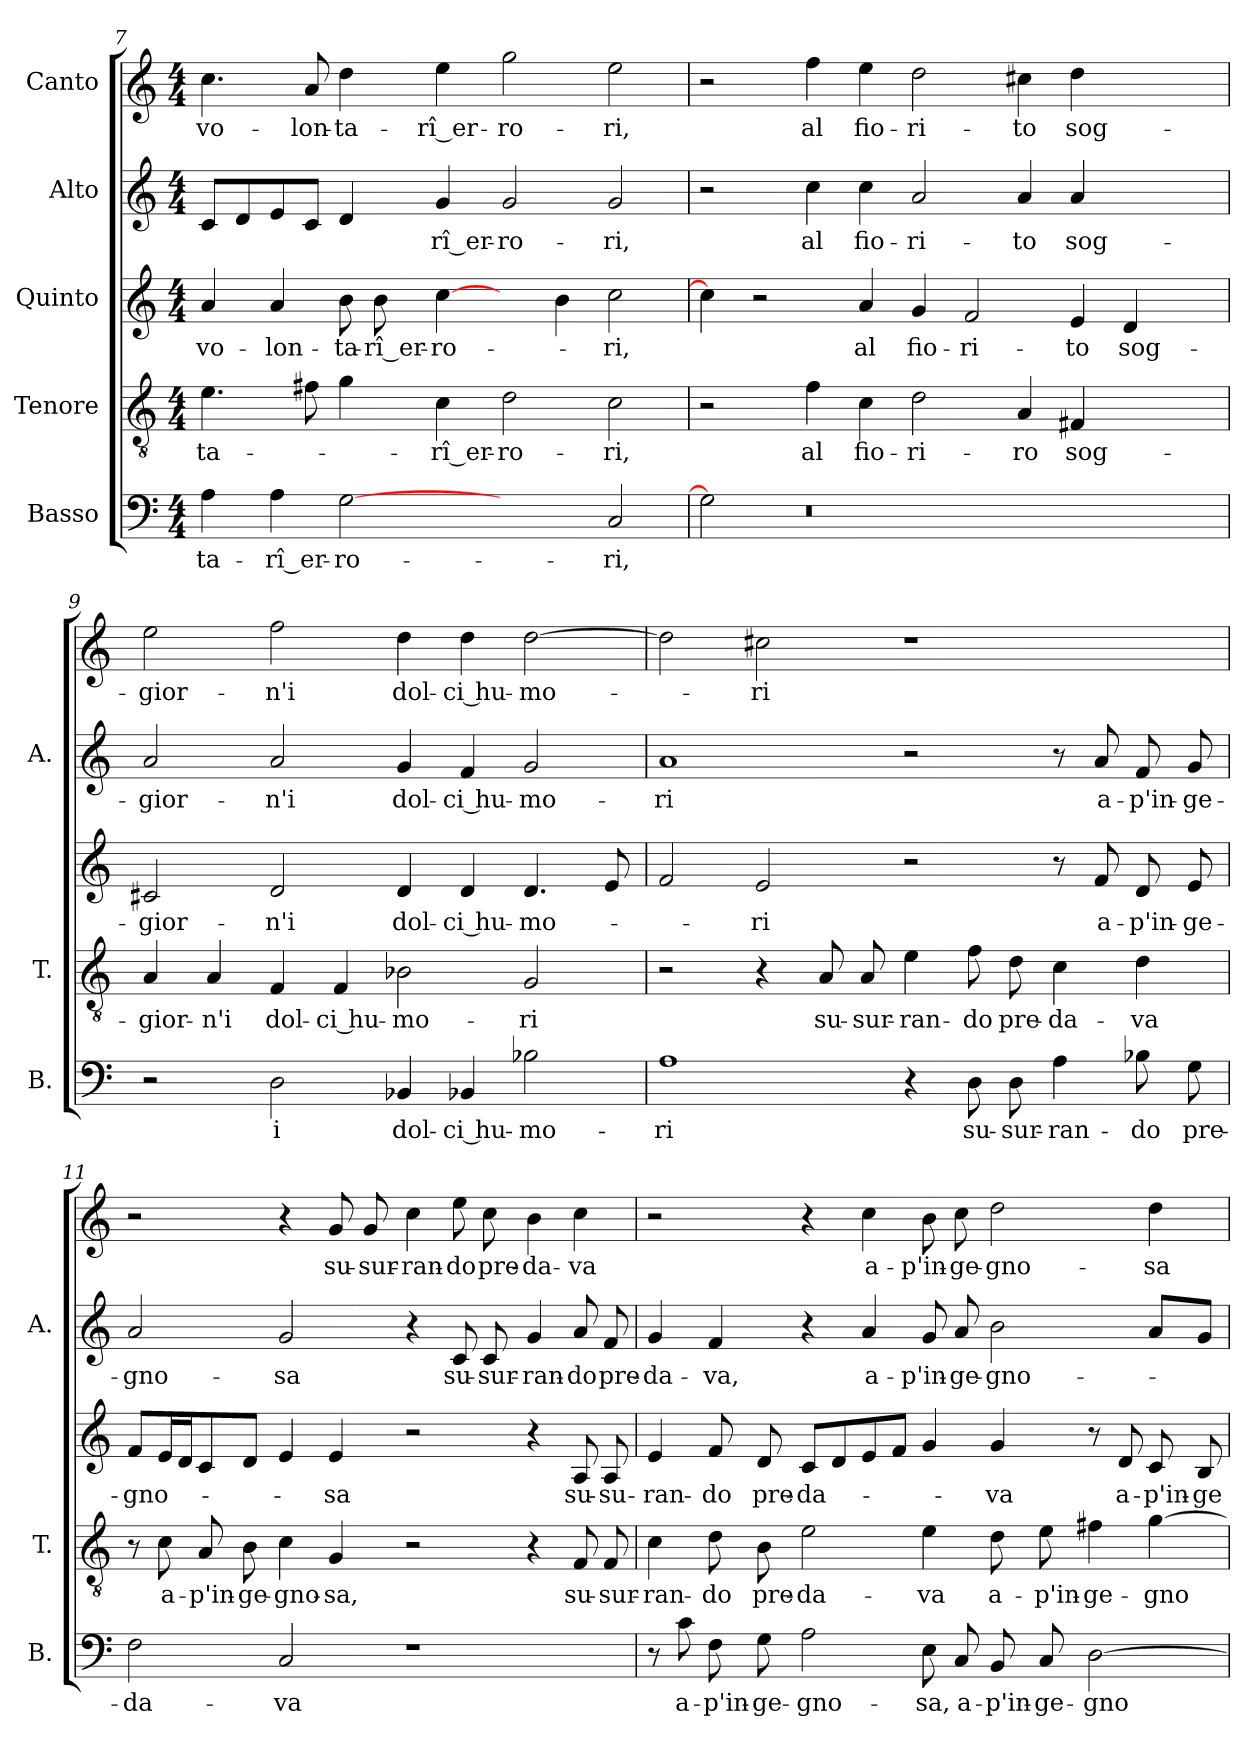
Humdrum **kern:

**kern	**text	**kern	**text	**kern	**text	**kern	**text	**kern	**text
*part5	*part5	*part4	*part4	*part3	*part3	*part2	*part2	*part1	*part1
*staff5	*staff5	*staff4	*staff4	*staff3	*staff3	*staff2	*staff2	*staff1	*staff1
*I"Basso	*	*I"Tenore	*	*I"Quinto	*	*I"Alto	*	*I"Canto	*
*I'B.	*	*I'T.	*	*	*	*I'A.	*	*	*
*clefF4	*	*clefGv2	*	*clefG2	*	*clefG2	*	*clefG2	*
*k[]	*	*k[]	*	*k[]	*	*k[]	*	*k[]	*
*C:	*	*C:	*	*C:	*	*C:	*	*C:	*
*M4/4	*	*M4/4	*	*M4/4	*	*M4/4	*	*M4/4	*
=7	=7	=7	=7	=7	=7	=7	=7	=7	=7
4A\	-ta-	4.e\	-ta-	4a/	vo-	8c/L	.	4.cc\	vo-
.	.	.	.	.	.	8d/	.	.	.
4A\	-rî er-	.	.	4a/	-lon-	8e/	.	.	.
.	.	8f#X\	.	.	.	8c/J	.	8a/	-lon-
[2G\	-ro-	4g\	.	8b\	-ta-	4d/	.	4dd\	-ta-
.	.	.	.	8b\	-rî er-	.	.	.	.
.	.	4c\	-rî er-	[4cc\	-ro-	4g/	-rî er-	4ee\	-rî er-
2ryy	.	2d\	-ro-	4ryy	.	2g/	-ro-	2gg\	-ro-
.	.	.	.	4b\	.	.	.	.	.
2C/	-ri,	2c\	-ri,	2cc\	-ri,	2g/	-ri,	2ee\	-ri,
=8	=8	=8	=8	=8	=8	=8	=8	=8	=8
2G\]	.	2r	.	4cc\]	.	2r	.	2r	.
.	.	.	.	2r	.	.	.	.	.
!LO:N:vis=0	!	!	!	!	!	!	!	!	!
1r	.	4f\	al	.	.	4cc\	al	4ff\	al
.	.	4c\	fio-	4a/	al	4cc\	fio-	4ee\	fio-
.	.	2d\	-ri-	4g/	fio-	2a/	-ri-	2dd\	-ri-
.	.	.	.	2f/	-ri-	.	.	.	.
1ryy	.	4A/	-ro	.	.	4a/	-to	4cc#X\	-to
.	.	4F#X/	sog-	4e/	-to	4a/	sog-	4dd\	sog-
.	.	2ryy	.	4d/	sog-	2ryy	.	2ryy	.
.	.	.	.	4ryy	.	.	.	.	.
=9	=9	=9	=9	=9	=9	=9	=9	=9	=9
2r	.	4A/	-gior-	2c#X/	-gior-	2a/	-gior-	2ee\	-gior-
.	.	4A/	-n'i	.	.	.	.	.	.
2D\	i	4F/	dol-	2d/	-n'i	2a/	-n'i	2ff\	-n'i
.	.	4F/	-ci hu-	.	.	.	.	.	.
4BB-X/	dol-	2B-\	-mo-	4d/	dol-	4g/	dol-	4dd\	dol-
4BB-X/	-ci hu-	.	.	4d/	-ci hu-	4f/	-ci hu-	4dd\	-ci hu-
2B-X\	-mo-	2G/	-ri	4.d/	-mo-	2g/	-mo-	[2dd\	-mo-
.	.	.	.	8e/	.	.	.	.	.
=10	=10	=10	=10	=10	=10	=10	=10	=10	=10
1A\	-ri	2r	.	2f/	.	1a/	-ri	2dd\]	.
.	.	4r	.	2e/	-ri	.	.	2cc#X\	-ri
.	.	8A/	su-	.	.	.	.	.	.
.	.	8A/	-sur-	.	.	.	.	.	.
4r	.	4e\	-ran-	2r	.	2r	.	1r	.
8D\	su-	8f\	-do	.	.	.	.	.	.
8D\	-sur-	8d\	pre-	.	.	.	.	.	.
4A\	-ran-	4c\	-da-	8r	.	8r	.	.	.
.	.	.	.	8f/	a-	8a/	a-	.	.
8B-X\	-do	4d\	-va	8d/	-p'in-	8f/	-p'in-	.	.
8G\	pre-	.	.	8e/	-ge-	8g/	-ge-	.	.
=11	=11	=11	=11	=11	=11	=11	=11	=11	=11
2F\	-da-	8r	.	8f/L	-gno-	2a/	-gno-	2r	.
.	.	8c\	a-	16e/L	.	.	.	.	.
.	.	.	.	16d/J	.	.	.	.	.
.	.	8A/	-p'in-	8c/	.	.	.	.	.
.	.	8B\	-ge-	8d/J	.	.	.	.	.
2C/	-va	4c\	-gno-	4e/	.	2g/	-sa	4r	.
.	.	4G/	-sa,	4e/	-sa	.	.	8g/	su-
.	.	.	.	.	.	.	.	8g/	-sur-
1r	.	2r	.	2r	.	4r	.	4cc\	-ran-
.	.	.	.	.	.	8c/	su-	8ee\	-do
.	.	.	.	.	.	8c/	-sur-	8cc\	pre-
.	.	4r	.	4r	.	4g/	-ran-	4b\	-da-
.	.	8F/	su-	8A/	su-	8a/	-do	4cc\	-va
.	.	8F/	-sur-	8A/	-su-	8f/	pre-	.	.
=12	=12	=12	=12	=12	=12	=12	=12	=12	=12
8r	.	4c\	-ran-	4e/	-ran-	4g/	-da-	2r	.
8c\	a-	.	.	.	.	.	.	.	.
8F\	-p'in-	8d\	-do	8f/	-do	4f/	-va,	.	.
8G\	-ge-	8B\	pre-	8d/	pre-	.	.	.	.
2A\	-gno-	2e\	-da-	8c/L	-da-	4r	.	4r	.
.	.	.	.	8d/	.	.	.	.	.
.	.	.	.	8e/	.	4a/	a-	4cc\	a-
.	.	.	.	8f/J	.	.	.	.	.
8E\	-sa,	4e\	-va	4g/	.	8g/	-p'in-	8b\	-p'in-
8C/	a-	.	.	.	.	8a/	-ge-	8cc\	-ge-
8BB/	-p'in-	8d\	a-	4g/	-va	2b\	-gno-	2dd\	-gno-
8C/	-ge-	8e\	-p'in-	.	.	.	.	.	.
[2D\	-gno-	4f#X\	-ge-	8r	.	.	.	.	.
.	.	.	.	8d/	a-	.	.	.	.
.	.	[4g\	-gno-	8c/	-p'in-	8a/L	.	4dd\	-sa
.	.	.	.	8B/	-ge-	8g/J	.	.	.
=	=	=	=	=	=	=	=	=	=
*-	*-	*-	*-	*-	*-	*-	*-	*-	*-
